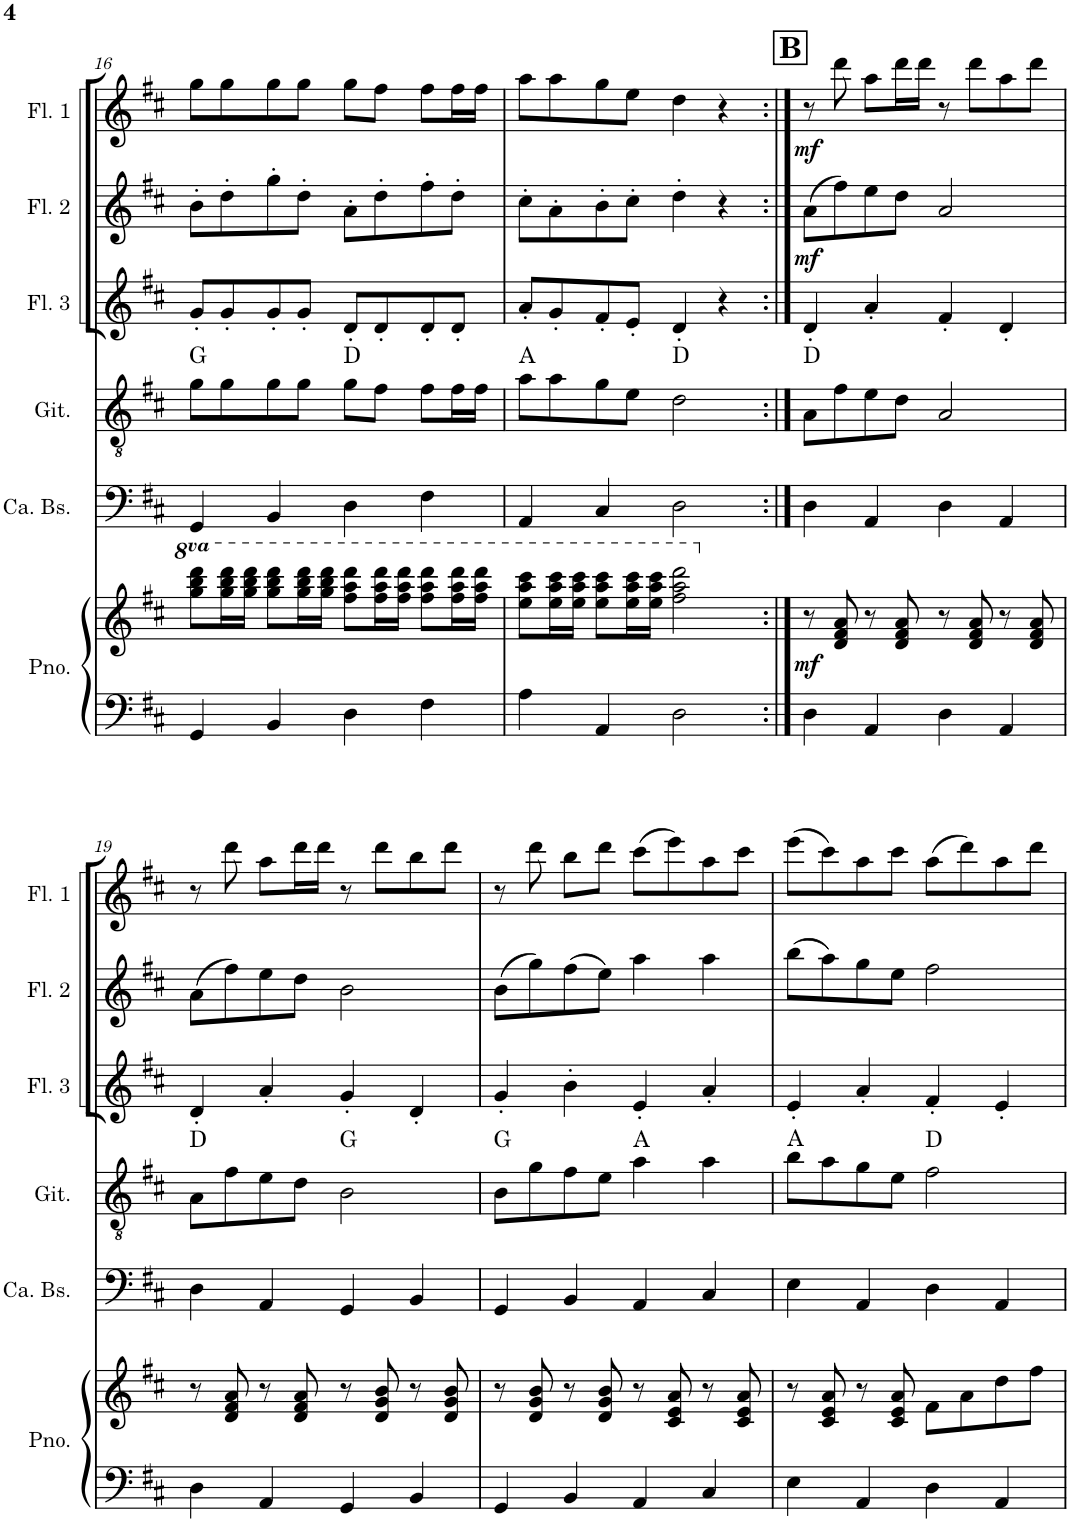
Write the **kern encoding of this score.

**kern	**kern	**dynam	**kern	**kern	**harte	**kern	**kern	**dynam	**kern	**dynam
*part6	*part6	*part6	*part5	*part4	*part4	*part3	*part2	*part2	*part1	*part1
*staff7	*staff6	*staff6/7	*staff5	*staff4	*	*staff3	*staff2	*staff2	*staff1	*staff1
*I"Piano	*	*	*I"Contrabas	*I"Klassieke gitaar	*	*I"Dwarsfluit 3	*I"Dwarsfluit 2	*	*I"Dwarsfluit 1	*
*I'Pno.	*	*	*I'Ca. Bs.	*I'Git.	*	*	*	*	*	*
!!LO:PB:g=z
*clefF4	*clefG2	*	*clefF4	*clefGv2	*	*clefG2	*clefG2	*	*clefG2	*
*	*	*	*Trd7c12	*	*	*	*	*	*	*
*k[f#c#]	*k[f#c#]	*	*k[f#c#]	*k[f#c#]	*	*k[f#c#]	*k[f#c#]	*	*k[f#c#]	*
*M4/4	*M4/4	*	*M4/4	*M4/4	*	*M4/4	*M4/4	*	*M4/4	*
=16	=16	=16	=16	=16	=16	=16	=16	=16	=16	=16
4GG/	8ggg\ 8bbb\ 8dddd\L	.	4GG/	8g\L	G:maj	8g'/L	8b'\L	.	8gg\L	.
.	16ggg\ 16bbb\ 16dddd\L	.	.	8g\	.	8g'/	8dd'\	.	8gg\	.
.	16ggg\ 16bbb\ 16dddd\JJ	.	.	.	.	.	.	.	.	.
4BB/	8ggg\ 8bbb\ 8dddd\L	.	4BB/	8g\	.	8g'/	8gg'\	.	8gg\	.
.	16ggg\ 16bbb\ 16dddd\L	.	.	8g\J	.	8g'/J	8dd'\J	.	8gg\J	.
.	16ggg\ 16bbb\ 16dddd\JJ	.	.	.	.	.	.	.	.	.
4D\	8fff#\ 8aaa\ 8dddd\L	.	4D\	8g\L	D:maj	8d'/L	8a'\L	.	8gg\L	.
.	16fff#\ 16aaa\ 16dddd\L	.	.	8f#\J	.	8d'/	8dd'\	.	8ff#\J	.
.	16fff#\ 16aaa\ 16dddd\JJ	.	.	.	.	.	.	.	.	.
4F#\	8fff#\ 8aaa\ 8dddd\L	.	4F#\	8f#\L	.	8d'/	8ff#'\	.	8ff#\L	.
.	16fff#\ 16aaa\ 16dddd\L	.	.	16f#\L	.	8d'/J	8dd'\J	.	16ff#\L	.
.	16fff#\ 16aaa\ 16dddd\JJ	.	.	16f#\JJ	.	.	.	.	16ff#\JJ	.
=17	=17	=17	=17	=17	=17	=17	=17	=17	=17	=17
4A\	8eee\ 8aaa\ 8cccc#\L	.	4AA/	8a\L	A:maj	8a'/L	8cc#'\L	.	8aa\L	.
.	16eee\ 16aaa\ 16cccc#\L	.	.	8a\	.	8g'/	8a'\	.	8aa\	.
.	16eee\ 16aaa\ 16cccc#\JJ	.	.	.	.	.	.	.	.	.
4AA/	8eee\ 8aaa\ 8cccc#\L	.	4C#/	8g\	.	8f#'/	8b'\	.	8gg\	.
.	16eee\ 16aaa\ 16cccc#\L	.	.	8e\J	.	8e'/J	8cc#'\J	.	8ee\J	.
.	16eee\ 16aaa\ 16cccc#\JJ	.	.	.	.	.	.	.	.	.
2D\	2fff#\ 2aaa\ 2dddd\	.	2D\	2d\	D:maj	4d'/	4dd'\	.	4dd\	.
.	.	.	.	.	.	4r	4r	.	4r	.
!!LO:REH:place=s1:a:B:cj:fs=14:t=B
=18:|!	=18:|!	=18:|!	=18:|!	=18:|!	=18:|!	=18:|!	=18:|!	=18:|!	=18:|!	=18:|!
!	!	!LO:DY:b	!	!	!	!	!	!LO:DY:b	!	!LO:DY:b
4D\	8r	mf	4D\	8A\L	D:maj	4d'/	(8a\L	mf	8r	mf
.	8d/ 8f#/ 8a/	.	.	8f#\	.	.	8ff#\)	.	8ddd\	.
4AA/	8r	.	4AA/	8e\	.	4a'/	8ee\	.	8aa\L	.
.	8d/ 8f#/ 8a/	.	.	8d\J	.	.	8dd\J	.	16ddd\L	.
.	.	.	.	.	.	.	.	.	16ddd\JJ	.
4D\	8r	.	4D\	2A/	.	4f#'/	2a/	.	8r	.
.	8d/ 8f#/ 8a/	.	.	.	.	.	.	.	8ddd\L	.
4AA/	8r	.	4AA/	.	.	4d'/	.	.	8aa\	.
.	8d/ 8f#/ 8a/	.	.	.	.	.	.	.	8ddd\J	.
!!LO:LB:g=z
=19	=19	=19	=19	=19	=19	=19	=19	=19	=19	=19
4D\	8r	.	4D\	8A\L	D:maj	4d'/	(8a\L	.	8r	.
.	8d/ 8f#/ 8a/	.	.	8f#\	.	.	8ff#\)	.	8ddd\	.
4AA/	8r	.	4AA/	8e\	.	4a'/	8ee\	.	8aa\L	.
.	8d/ 8f#/ 8a/	.	.	8d\J	.	.	8dd\J	.	16ddd\L	.
.	.	.	.	.	.	.	.	.	16ddd\JJ	.
4GG/	8r	.	4GG/	2B\	G:maj	4g'/	2b\	.	8r	.
.	8d/ 8g/ 8b/	.	.	.	.	.	.	.	8ddd\L	.
4BB/	8r	.	4BB/	.	.	4d'/	.	.	8bb\	.
.	8d/ 8g/ 8b/	.	.	.	.	.	.	.	8ddd\J	.
=20	=20	=20	=20	=20	=20	=20	=20	=20	=20	=20
4GG/	8r	.	4GG/	8B\L	G:maj	4g'/	(8b\L	.	8r	.
.	8d/ 8g/ 8b/	.	.	8g\	.	.	8gg\)	.	8ddd\	.
4BB/	8r	.	4BB/	8f#\	.	4b'\	(8ff#\	.	8bb\L	.
.	8d/ 8g/ 8b/	.	.	8e\J	.	.	8ee\J)	.	8ddd\J	.
4AA/	8r	.	4AA/	4a\	A:maj	4e'/	4aa\	.	(8ccc#\L	.
.	8c#/ 8e/ 8a/	.	.	.	.	.	.	.	8eee\)	.
4C#/	8r	.	4C#/	4a\	.	4a'/	4aa\	.	8aa\	.
.	8c#/ 8e/ 8a/	.	.	.	.	.	.	.	8ccc#\J	.
=21	=21	=21	=21	=21	=21	=21	=21	=21	=21	=21
4E\	8r	.	4E\	8b\L	A:maj	4e'/	(8bb\L	.	(8eee\L	.
.	8c#/ 8e/ 8a/	.	.	8a\	.	.	8aa\)	.	8ccc#\)	.
4AA/	8r	.	4AA/	8g\	.	4a'/	8gg\	.	8aa\	.
.	8c#/ 8e/ 8a/	.	.	8e\J	.	.	8ee\J	.	8ccc#\J	.
4D\	8f#\L	.	4D\	2f#\	D:maj	4f#'/	2ff#\	.	(8aa\L	.
.	8a\	.	.	.	.	.	.	.	8ddd\)	.
4AA/	8dd\	.	4AA/	.	.	4e'/	.	.	8aa\	.
.	8ff#\J	.	.	.	.	.	.	.	8ddd\J	.
=	=	=	=	=	=	=	=	=	=	=
*-	*-	*-	*-	*-	*-	*-	*-	*-	*-	*-
